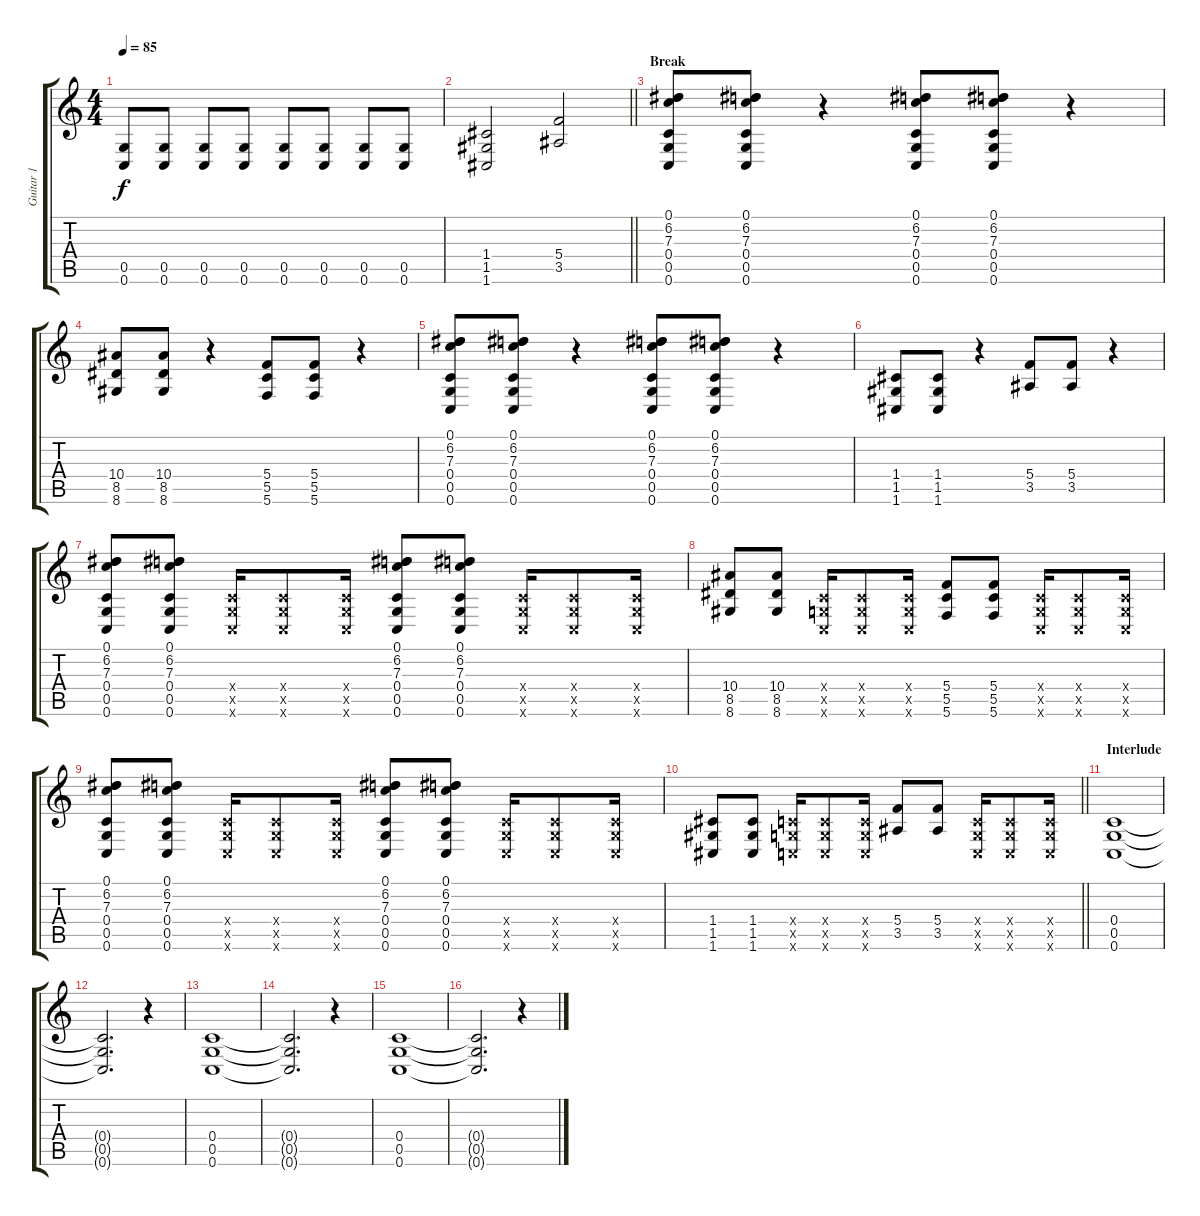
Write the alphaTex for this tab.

\track ("Guitar 1" "Guitar 1") {instrument distortionguitar}
\staff {score tabs}
\tuning (D4 A3 F3 C3 G2 C2) {hide}
\ts (4 4)
\tempo 85
\clef g2
\ks c
(0.5 0.6).8{dy f} (0.5 0.6).8 (0.5 0.6).8 (0.5 0.6).8 (0.5 0.6).8 (0.5 0.6).8 (0.5 0.6).8 (0.5 0.6).8 |
\barLineRight lightlight
(1.4 1.5 1.6).2 (5.4 3.5).2 |
\section ("" "Break")
(0.1 6.2 7.3 0.4 0.5 0.6).8 (0.1 6.2 7.3 0.4 0.5 0.6).8 r.4 (0.1 6.2 7.3 0.4 0.5 0.6).8 (0.1 6.2 7.3 0.4 0.5 0.6).8 r.4 |
(10.4 8.5 8.6).8 (10.4 8.5 8.6).8 r.4 (5.4 5.5 5.6).8 (5.4 5.5 5.6).8 r.4 |
(0.1 6.2 7.3 0.4 0.5 0.6).8 (0.1 6.2 7.3 0.4 0.5 0.6).8 r.4 (0.1 6.2 7.3 0.4 0.5 0.6).8 (0.1 6.2 7.3 0.4 0.5 0.6).8 r.4 |
(1.4 1.5 1.6).8 (1.4 1.5 1.6).8 r.4 (5.4 3.5).8 (5.4 3.5).8 r.4 |
(0.1 6.2 7.3 0.4 0.5 0.6).8 (0.1 6.2 7.3 0.4 0.5 0.6).8 (0.4{x} 0.5{x} 0.6{x}).16 (0.4{x} 0.5{x} 0.6{x}).8 (0.4{x} 0.5{x} 0.6{x}).16 (0.1 6.2 7.3 0.4 0.5 0.6).8 (0.1 6.2 7.3 0.4 0.5 0.6).8 (0.4{x} 0.5{x} 0.6{x}).16 (0.4{x} 0.5{x} 0.6{x}).8 (0.4{x} 0.5{x} 0.6{x}).16 |
(10.4 8.5 8.6).8 (10.4 8.5 8.6).8 (0.4{x} 0.5{x} 0.6{x}).16 (0.4{x} 0.5{x} 0.6{x}).8 (0.4{x} 0.5{x} 0.6{x}).16 (5.4 5.5 5.6).8 (5.4 5.5 5.6).8 (0.4{x} 0.5{x} 0.6{x}).16 (0.4{x} 0.5{x} 0.6{x}).8 (0.4{x} 0.5{x} 0.6{x}).16 |
(0.1 6.2 7.3 0.4 0.5 0.6).8 (0.1 6.2 7.3 0.4 0.5 0.6).8 (0.4{x} 0.5{x} 0.6{x}).16 (0.4{x} 0.5{x} 0.6{x}).8 (0.4{x} 0.5{x} 0.6{x}).16 (0.1 6.2 7.3 0.4 0.5 0.6).8 (0.1 6.2 7.3 0.4 0.5 0.6).8 (0.4{x} 0.5{x} 0.6{x}).16 (0.4{x} 0.5{x} 0.6{x}).8 (0.4{x} 0.5{x} 0.6{x}).16 |
\barLineRight lightlight
(1.4 1.5 1.6).8 (1.4 1.5 1.6).8 (0.4{x} 0.5{x} 0.6{x}).16 (0.4{x} 0.5{x} 0.6{x}).8 (0.4{x} 0.5{x} 0.6{x}).16 (5.4 3.5).8 (5.4 3.5).8 (0.4{x} 0.5{x} 0.6{x}).16 (0.4{x} 0.5{x} 0.6{x}).8 (0.4{x} 0.5{x} 0.6{x}).16 |
\section ("" "Interlude")
(0.4 0.5 0.6).1{volume 5} |
(0.4{t} 0.5{t} 0.6{t}).2{d} r.4 |
(0.4 0.5 0.6).1 |
(0.4{t} 0.5{t} 0.6{t}).2{d} r.4 |
(0.4 0.5 0.6).1 |
(0.4{t} 0.5{t} 0.6{t}).2{d} r.4
